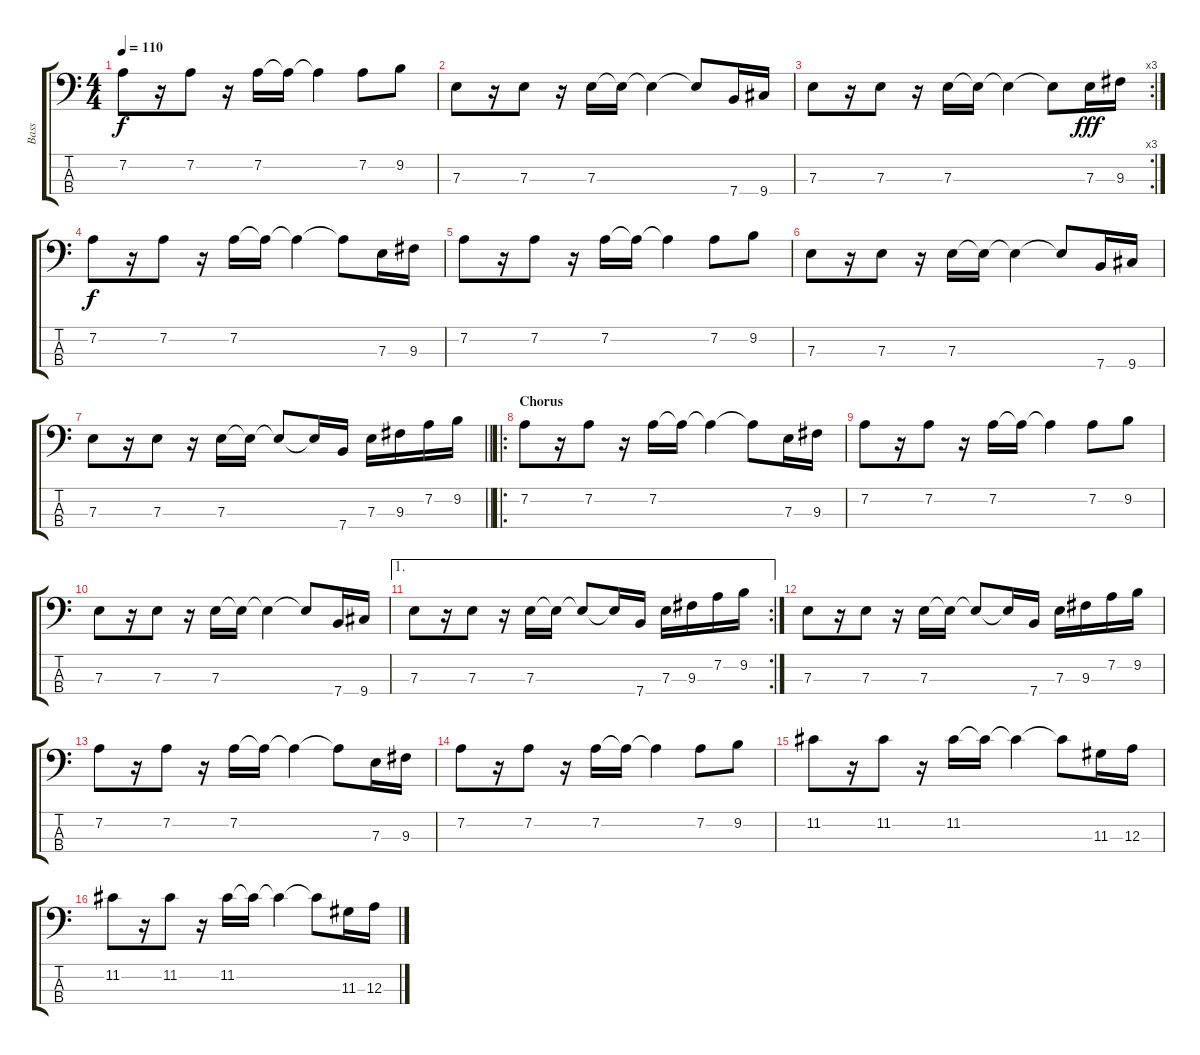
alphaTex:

\track ("Bass" "Bass") {instrument electricbassfinger}
\staff {score tabs}
\tuning (G2 D2 A1 E1) {hide}
\ts (4 4)
\tempo 110
\clef f4
\ks c
7.2.8{dy f} r.16 7.2.8 r.16 7.2.16 7.2{t}.16 7.2{t}.4 7.2.8 9.2.8 |
7.3.8 r.16 7.3.8 r.16 7.3.16 7.3{t}.16 7.3{t}.4 7.3{t}.8 7.4.16 9.4.16 |
\rc 3
7.3.8 r.16 7.3.8 r.16 7.3.16 7.3{t}.16 7.3{t}.4 7.3{t}.8 7.3.16{dy fff} 9.3.16 |
7.2.8{dy f} r.16 7.2.8 r.16 7.2.16 7.2{t}.16 7.2{t}.4 7.2{t}.8 7.3.16 9.3.16 |
7.2.8 r.16 7.2.8 r.16 7.2.16 7.2{t}.16 7.2{t}.4 7.2.8 9.2.8 |
7.3.8 r.16 7.3.8 r.16 7.3.16 7.3{t}.16 7.3{t}.4 7.3{t}.8 7.4.16 9.4.16 |
\barLineRight lightlight
7.3.8 r.16 7.3.8 r.16 7.3.16 7.3{t}.16 7.3{t}.8 7.3{t}.16 7.4.16 7.3.16 9.3.16 7.2.16 9.2.16 |
\ro
\section ("" "Chorus")
7.2.8 r.16 7.2.8 r.16 7.2.16 7.2{t}.16 7.2{t}.4 7.2{t}.8 7.3.16 9.3.16 |
7.2.8 r.16 7.2.8 r.16 7.2.16 7.2{t}.16 7.2{t}.4 7.2.8 9.2.8 |
7.3.8 r.16 7.3.8 r.16 7.3.16 7.3{t}.16 7.3{t}.4 7.3{t}.8 7.4.16 9.4.16 |
\ae 1
\rc 2
7.3.8 r.16 7.3.8 r.16 7.3.16 7.3{t}.16 7.3{t}.8 7.3{t}.16 7.4.16 7.3.16 9.3.16 7.2.16 9.2.16 |
7.3.8 r.16 7.3.8 r.16 7.3.16 7.3{t}.16 7.3{t}.8 7.3{t}.16 7.4.16 7.3.16 9.3.16 7.2.16 9.2.16 |
7.2.8 r.16 7.2.8 r.16 7.2.16 7.2{t}.16 7.2{t}.4 7.2{t}.8 7.3.16 9.3.16 |
7.2.8 r.16 7.2.8 r.16 7.2.16 7.2{t}.16 7.2{t}.4 7.2.8 9.2.8 |
11.2.8 r.16 11.2.8 r.16 11.2.16 11.2{t}.16 11.2{t}.4 11.2{t}.8 11.3.16 12.3.16 |
11.2.8 r.16 11.2.8 r.16 11.2.16 11.2{t}.16 11.2{t}.4 11.2{t}.8 11.3.16 12.3.16
